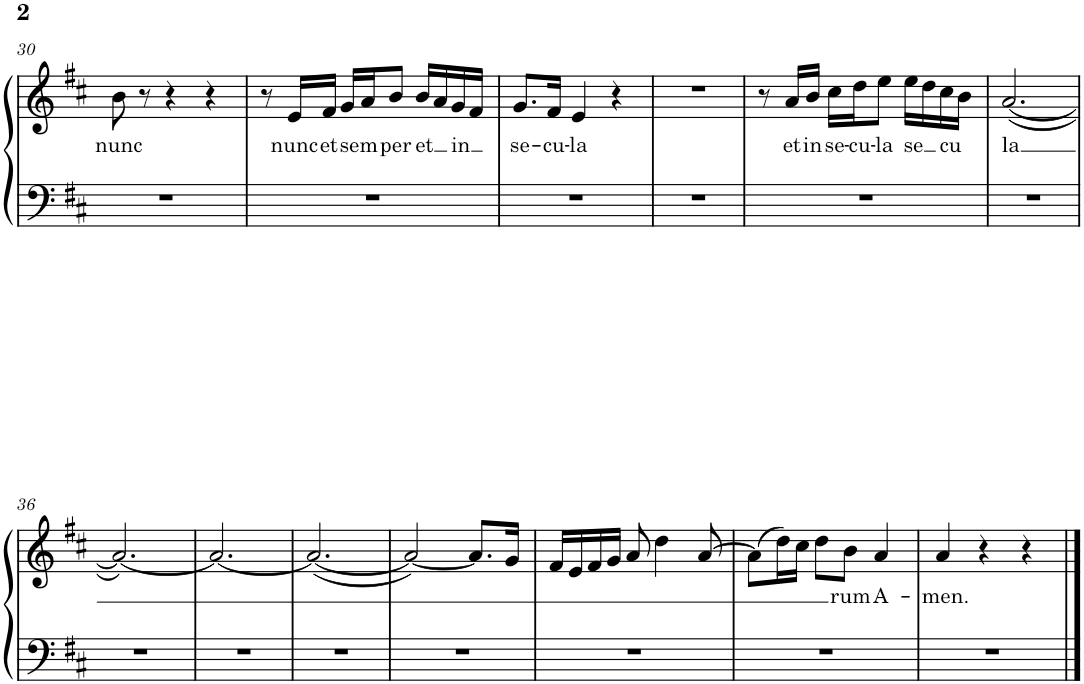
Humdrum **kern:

**kern	**kern	**text
*part1	*part1	*part1
*staff2	*staff1	*staff1
*I"Piano	*	*
*I'Pno.	*	*
!!LO:PB:g=z
*clefF4	*clefG2	*
*k[f#c#]	*k[f#c#]	*
*M3/4	*M3/4	*
=30	=30	=30
!	!	!LO:LY:b
2.r	8b\	nunc
.	8r	.
.	4r	.
.	4r	.
=31	=31	=31
2.r	8r	.
!	!	!LO:LY:b
.	16e/LL	nunc
!	!	!LO:LY:b
.	16f#/JJ	et
!	!	!LO:LY:b
.	16g/LL	sem
.	16a/J	.
!	!	!LO:LY:b
.	8b/J	per
!	!	!LO:LY:b
.	16b/LL	et
.	16a/	.
!	!	!LO:LY:b
.	16g/	in
.	16f#/JJ	.
=32	=32	=32
!	!	!LO:LY:b
2.r	8.g/L	se-
!	!	!LO:LY:b
.	16f#/Jk	-cu-
!	!	!LO:LY:b
.	4e/	-la
.	4r	.
=33	=33	=33
2.r	2.r	.
=34	=34	=34
2.r	8r	.
!	!	!LO:LY:b
.	16a/LL	et
!	!	!LO:LY:b
.	16b/JJ	in
!	!	!LO:LY:b
.	16cc#\LL	se-
!	!	!LO:LY:b
.	16dd\J	-cu-
!	!	!LO:LY:b
.	8ee\J	-la
!	!	!LO:LY:b
.	16ee\LL	se
.	16dd\	.
!	!	!LO:LY:b
.	16cc#\	cu
.	16b\JJ	.
=35	=35	=35
!	!	!LO:LY:b
2.r	([2.a/	la
!!LO:LB:g=z
=36	=36	=36
2.r	2.a/_)	.
=37	=37	=37
2.r	2.a/_	.
=38	=38	=38
2.r	(2.a/_	.
=39	=39	=39
2.r	2a/_)	.
.	8.a/L]	.
.	16g/Jk	.
=40	=40	=40
2.r	16f#/LL	.
.	16e/	.
.	16f#/	.
.	16g/JJ	.
.	8a/	.
.	4dd\	.
.	[8a/	.
=41	=41	=41
2.r	(8a\L]	.
.	16dd\L)	.
.	16cc#\JJ	.
.	8dd\L	.
!	!	!LO:LY:b
.	8b\J	rum
!	!	!LO:LY:b
.	4a/	A-
=42	=42	=42
!	!	!LO:LY:b
2.r	4a/	-men.
.	4r	.
.	4r	.
==	==	==
*-	*-	*-
